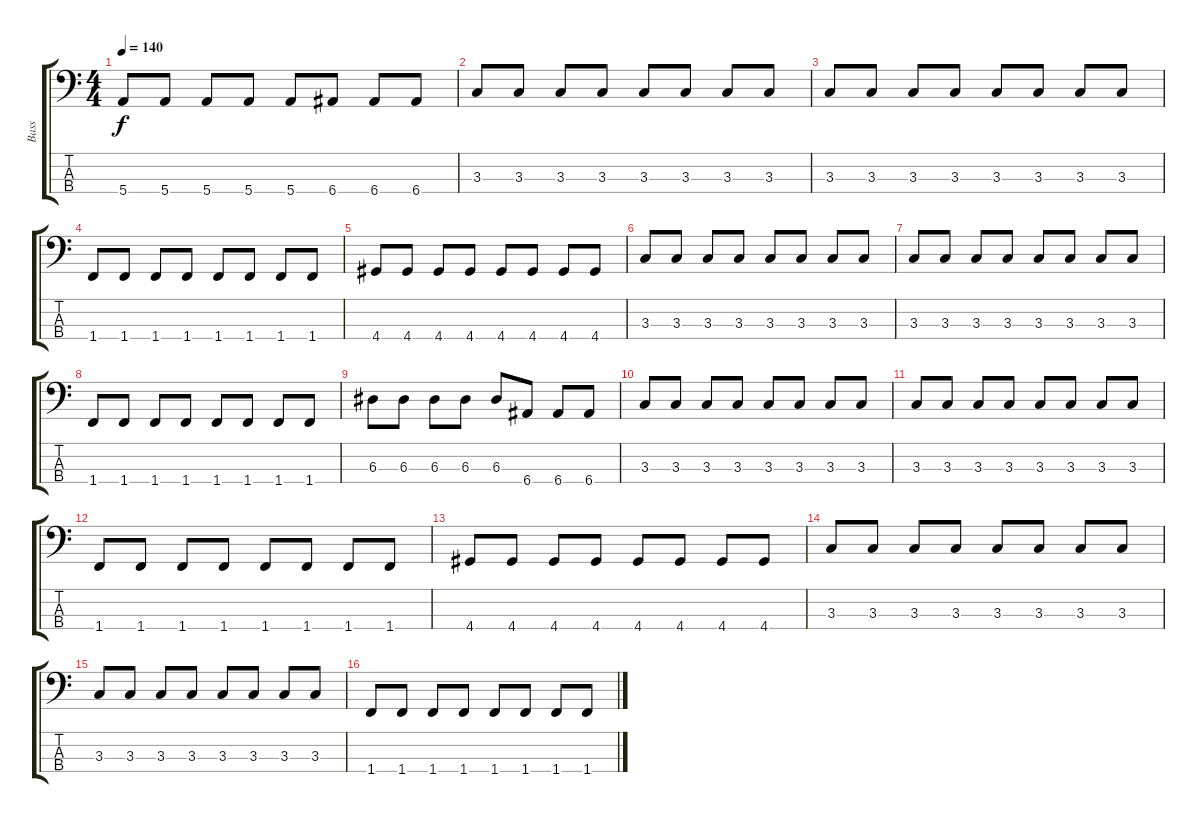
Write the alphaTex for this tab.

\track ("Bass" "Bass") {instrument electricbasspick}
\staff {score tabs}
\tuning (G2 D2 A1 E1) {hide}
\ts (4 4)
\tempo 140
\clef f4
\ks c
5.4.8{dy f} 5.4.8 5.4.8 5.4.8 5.4.8 6.4.8 6.4.8 6.4.8 |
3.3.8 3.3.8 3.3.8 3.3.8 3.3.8 3.3.8 3.3.8 3.3.8 |
3.3.8 3.3.8 3.3.8 3.3.8 3.3.8 3.3.8 3.3.8 3.3.8 |
1.4.8 1.4.8 1.4.8 1.4.8 1.4.8 1.4.8 1.4.8 1.4.8 |
4.4.8 4.4.8 4.4.8 4.4.8 4.4.8 4.4.8 4.4.8 4.4.8 |
3.3.8 3.3.8 3.3.8 3.3.8 3.3.8 3.3.8 3.3.8 3.3.8 |
3.3.8 3.3.8 3.3.8 3.3.8 3.3.8 3.3.8 3.3.8 3.3.8 |
1.4.8 1.4.8 1.4.8 1.4.8 1.4.8 1.4.8 1.4.8 1.4.8 |
6.3.8 6.3.8 6.3.8 6.3.8 6.3.8 6.4.8 6.4.8 6.4.8 |
3.3.8 3.3.8 3.3.8 3.3.8 3.3.8 3.3.8 3.3.8 3.3.8 |
3.3.8 3.3.8 3.3.8 3.3.8 3.3.8 3.3.8 3.3.8 3.3.8 |
1.4.8 1.4.8 1.4.8 1.4.8 1.4.8 1.4.8 1.4.8 1.4.8 |
4.4.8 4.4.8 4.4.8 4.4.8 4.4.8 4.4.8 4.4.8 4.4.8 |
3.3.8 3.3.8 3.3.8 3.3.8 3.3.8 3.3.8 3.3.8 3.3.8 |
3.3.8 3.3.8 3.3.8 3.3.8 3.3.8 3.3.8 3.3.8 3.3.8 |
1.4.8 1.4.8 1.4.8 1.4.8 1.4.8 1.4.8 1.4.8 1.4.8
